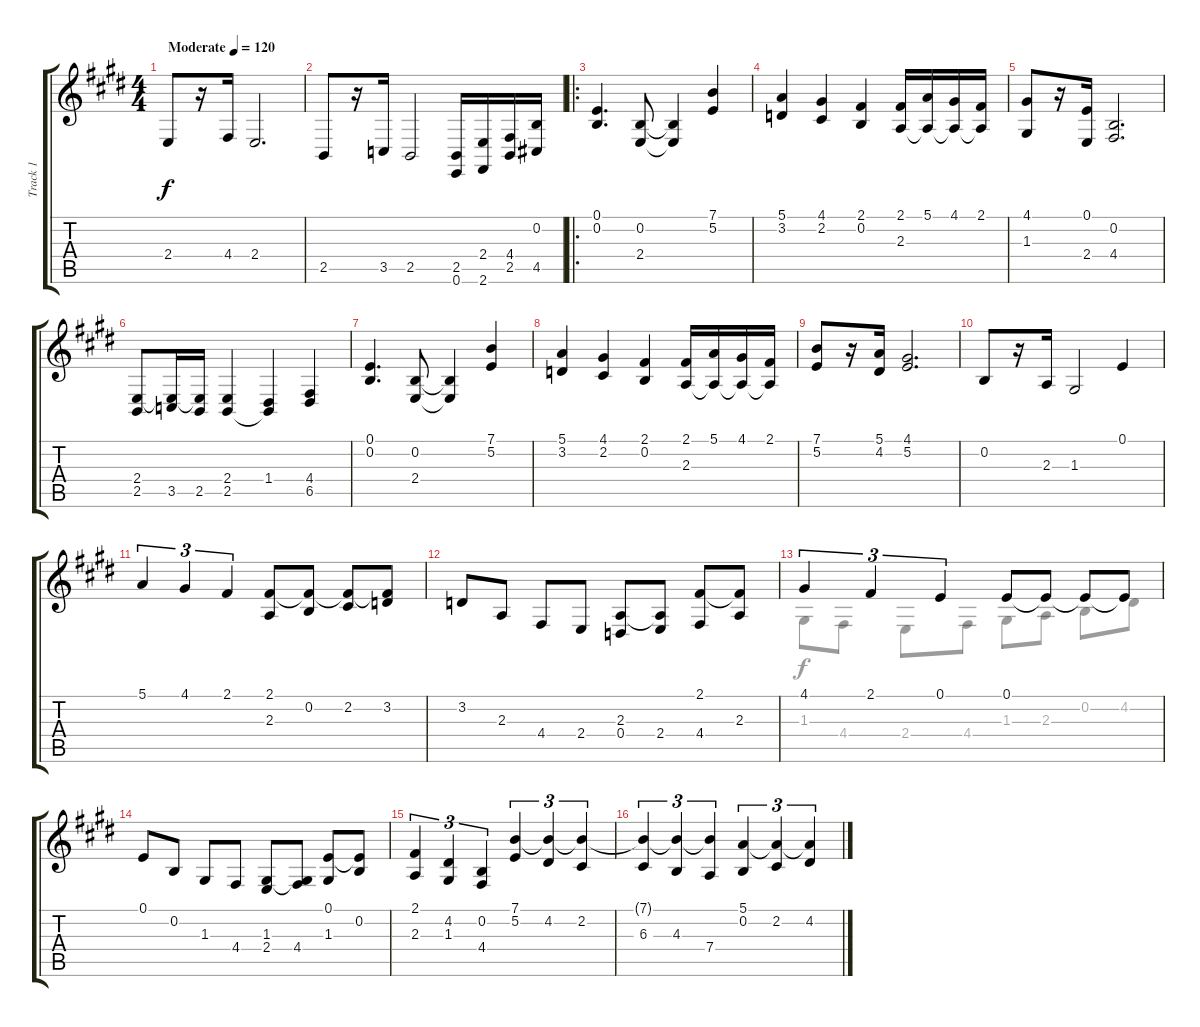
\track ("Track 1" "Track 1") {instrument lead1square}
\staff {score tabs}
\tuning (E4 B3 G3 D3 A2 E2) {hide}
\voice
\ts (4 4)
\tempo (120 "Moderate")
\clef g2
\ks e
2.4.8{dy f instrument lead1square} r.16 4.4.16 2.4.2{d} |
2.5.8 r.16 3.5.16 2.5.2 (2.5 0.6).16 (2.4 2.6).16 (4.4 2.5).16 (0.2 4.5).16 |
\ro
(0.1 0.2).4{d} (0.2 2.4).8 (0.2{t} 2.4{t}).4 (7.1 5.2).4 |
(5.1 3.2).4 (4.1 2.2).4 (2.1 0.2).4 (2.1 2.3).16 (5.1 2.3{t}).16 (4.1 2.3{t}).16 (2.1 2.3{t}).16 |
(4.1 1.3).8 r.16 (0.1 2.4).16 (0.2 4.4).2{d} |
(2.4 2.5).8 (2.4{t} 3.5).16 (2.4{t} 2.5).16 (2.4 2.5).4 (1.4 2.5{t}).4 (4.4 6.5).4 |
(0.1 0.2).4{d} (0.2 2.4).8 (0.2{t} 2.4{t}).4 (7.1 5.2).4 |
(5.1 3.2).4 (4.1 2.2).4 (2.1 0.2).4 (2.1 2.3).16 (5.1 2.3{t}).16 (4.1 2.3{t}).16 (2.1 2.3{t}).16 |
(7.1 5.2).8 r.16 (5.1 4.2).16 (4.1 5.2).2{d} |
0.2.8 r.16 2.3.16 1.3.2 0.1.4 |
5.1.4{tu (3 2)} 4.1.4{tu (3 2)} 2.1.4{tu (3 2)} (2.1 2.3).8 (2.1{t} 0.2).8 (2.1{t} 2.2).8 (2.1{t} 3.2).8 |
3.2.8 2.3.8 4.4.8 2.4.8 (2.3 0.4).8 (2.3{t} 2.4).8 (2.1 4.4).8 (2.1{t} 2.3).8 |
4.1.4{tu (3 2)} 2.1.4{tu (3 2)} 0.1.4{tu (3 2)} 0.1.8 0.1{t}.8 0.1{t}.8 0.1{t}.8 |
0.1.8 0.2.8 1.3.8 4.4.8 (1.3 2.4).8 (1.3{t} 4.4).8 (0.1 1.3).8 (0.1{t} 0.2).8 |
(2.1 2.3).4{tu (3 2)} (4.2 1.3).4{tu (3 2)} (0.2 4.4).4{tu (3 2)} (7.1 5.2).4{tu (3 2)} (7.1{t} 4.2).4{tu (3 2)} (7.1{t} 2.2).4{tu (3 2)} |
(7.1{t} 6.3).4{tu (3 2)} (7.1{t} 4.3).4{tu (3 2)} (7.1{t} 7.4).4{tu (3 2)} (5.1 0.2).4{tu (3 2)} (5.1{t} 2.2).4{tu (3 2)} (5.1{t} 4.2).4{tu (3 2)}
\voice
\clef g2
\ottava regular
\simile none
\ks e
|
|
|
|
|
|
|
|
|
|
|
|
1.3.8 4.4.8 2.4.8 4.4.8 1.3.8 2.3.8 0.2.8 4.2.8 |
|
|
